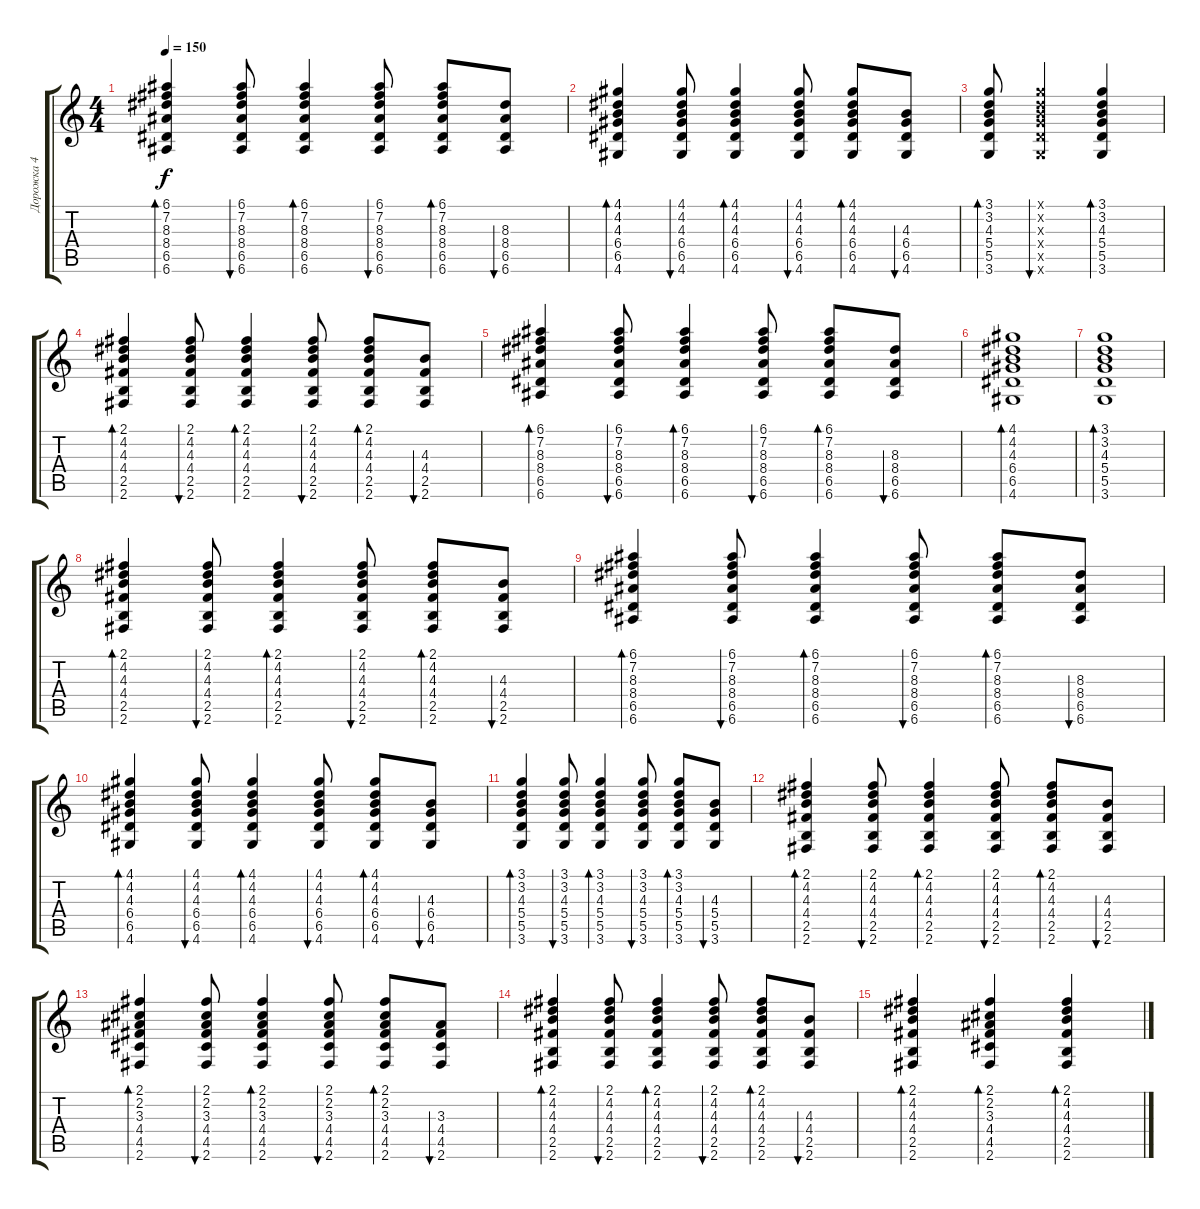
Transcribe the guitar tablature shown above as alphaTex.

\track ("Дорожка 4" "Дорожка 4") {instrument acousticguitarsteel}
\staff {score tabs}
\tuning (E4 B3 G3 D3 A2 E2) {hide}
\ts (4 4)
\tempo 150
\clef g2
\ks c
(6.1 7.2 8.3 8.4 6.5 6.6).4{bd 30 dy f} (6.1 7.2 8.3 8.4 6.5 6.6).8{bu 30} (6.1 7.2 8.3 8.4 6.5 6.6).4{bd 30} (6.1 7.2 8.3 8.4 6.5 6.6).8{bu 30} (6.1 7.2 8.3 8.4 6.5 6.6).8{bd 30} (8.3 8.4 6.5 6.6).8{bu 30} |
(4.1 4.2 4.3 6.4 6.5 4.6).4{bd 30} (4.1 4.2 4.3 6.4 6.5 4.6).8{bu 30} (4.1 4.2 4.3 6.4 6.5 4.6).4{bd 30} (4.1 4.2 4.3 6.4 6.5 4.6).8{bu 30} (4.1 4.2 4.3 6.4 6.5 4.6).8{bd 30} (4.3 6.4 6.5 4.6).8{bu 30} |
(3.1 3.2 4.3 5.4 5.5 3.6).8{bd 30} (3.1{x} 3.2{x} 4.3{x} 5.4{x} 5.5{x} 3.6{x}).4{bu 30} (3.1 3.2 4.3 5.4 5.5 3.6).4{bd 30} |
(2.1 4.2 4.3 4.4 2.5 2.6).4{bd 30} (2.1 4.2 4.3 4.4 2.5 2.6).8{bu 30} (2.1 4.2 4.3 4.4 2.5 2.6).4{bd 30} (2.1 4.2 4.3 4.4 2.5 2.6).8{bu 30} (2.1 4.2 4.3 4.4 2.5 2.6).8{bd 30} (4.3 4.4 2.5 2.6).8{bu 30} |
(6.1 7.2 8.3 8.4 6.5 6.6).4{bd 30} (6.1 7.2 8.3 8.4 6.5 6.6).8{bu 30} (6.1 7.2 8.3 8.4 6.5 6.6).4{bd 30} (6.1 7.2 8.3 8.4 6.5 6.6).8{bu 30} (6.1 7.2 8.3 8.4 6.5 6.6).8{bd 30} (8.3 8.4 6.5 6.6).8{bu 30} |
(4.1 4.2 4.3 6.4 6.5 4.6).1{bd 60} |
(3.1 3.2 4.3 5.4 5.5 3.6).1{bd 30} |
(2.1 4.2 4.3 4.4 2.5 2.6).4{bd 30} (2.1 4.2 4.3 4.4 2.5 2.6).8{bu 30} (2.1 4.2 4.3 4.4 2.5 2.6).4{bd 30} (2.1 4.2 4.3 4.4 2.5 2.6).8{bu 30} (2.1 4.2 4.3 4.4 2.5 2.6).8{bd 30} (4.3 4.4 2.5 2.6).8{bu 30} |
(6.1 7.2 8.3 8.4 6.5 6.6).4{bd 30} (6.1 7.2 8.3 8.4 6.5 6.6).8{bu 30} (6.1 7.2 8.3 8.4 6.5 6.6).4{bd 30} (6.1 7.2 8.3 8.4 6.5 6.6).8{bu 30} (6.1 7.2 8.3 8.4 6.5 6.6).8{bd 30} (8.3 8.4 6.5 6.6).8{bu 30} |
(4.1 4.2 4.3 6.4 6.5 4.6).4{bd 30} (4.1 4.2 4.3 6.4 6.5 4.6).8{bu 30} (4.1 4.2 4.3 6.4 6.5 4.6).4{bd 30} (4.1 4.2 4.3 6.4 6.5 4.6).8{bu 30} (4.1 4.2 4.3 6.4 6.5 4.6).8{bd 30} (4.3 6.4 6.5 4.6).8{bu 30} |
(3.1 3.2 4.3 5.4 5.5 3.6).4{bd 30} (3.1 3.2 4.3 5.4 5.5 3.6).8{bu 30} (3.1 3.2 4.3 5.4 5.5 3.6).4{bd 30} (3.1 3.2 4.3 5.4 5.5 3.6).8{bu 30} (3.1 3.2 4.3 5.4 5.5 3.6).8{bd 30} (4.3 5.4 5.5 3.6).8{bu 30} |
(2.1 4.2 4.3 4.4 2.5 2.6).4{bd 30} (2.1 4.2 4.3 4.4 2.5 2.6).8{bu 30} (2.1 4.2 4.3 4.4 2.5 2.6).4{bd 30} (2.1 4.2 4.3 4.4 2.5 2.6).8{bu 30} (2.1 4.2 4.3 4.4 2.5 2.6).8{bd 30} (4.3 4.4 2.5 2.6).8{bu 30} |
(2.1 2.2 3.3 4.4 4.5 2.6).4{bd 30} (2.1 2.2 3.3 4.4 4.5 2.6).8{bu 30} (2.1 2.2 3.3 4.4 4.5 2.6).4{bd 30} (2.1 2.2 3.3 4.4 4.5 2.6).8{bu 30} (2.1 2.2 3.3 4.4 4.5 2.6).8{bd 30} (3.3 4.4 4.5 2.6).8{bu 30} |
(2.1 4.2 4.3 4.4 2.5 2.6).4{bd 30} (2.1 4.2 4.3 4.4 2.5 2.6).8{bu 30} (2.1 4.2 4.3 4.4 2.5 2.6).4{bd 30} (2.1 4.2 4.3 4.4 2.5 2.6).8{bu 30} (2.1 4.2 4.3 4.4 2.5 2.6).8{bd 30} (4.3 4.4 2.5 2.6).8{bu 30} |
(2.1 4.2 4.3 4.4 2.5 2.6).4{bd 30} (2.1 2.2 3.3 4.4 4.5 2.6).4{bd 30} (2.1 4.2 4.3 4.4 2.5 2.6).4{bd 30}
